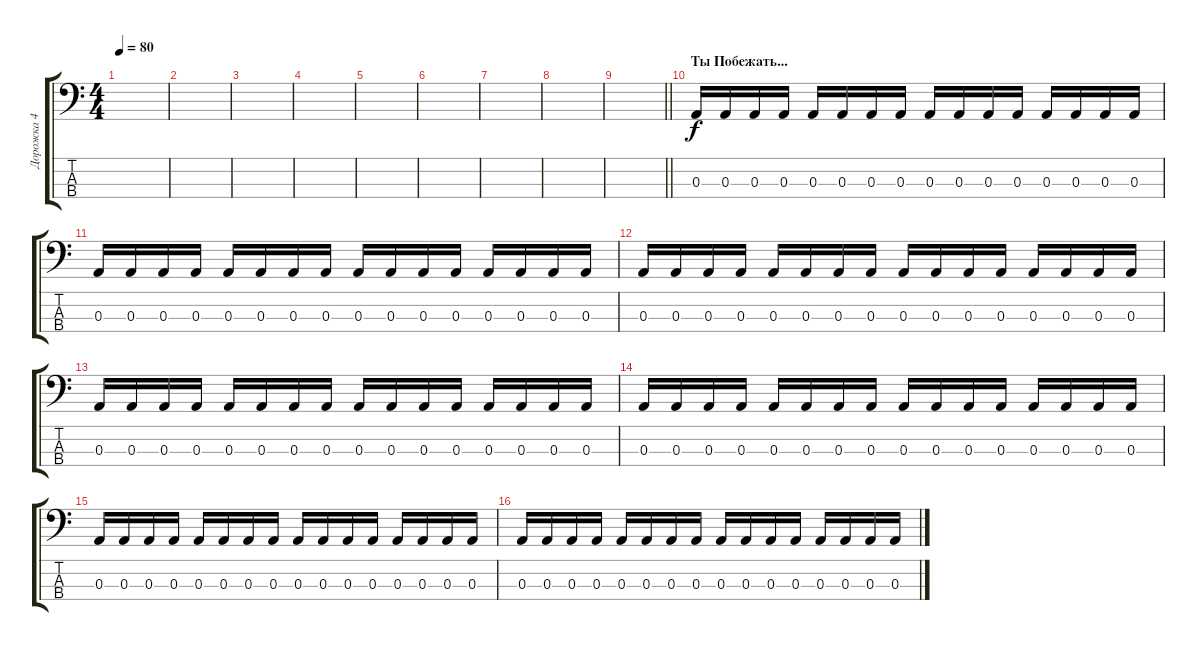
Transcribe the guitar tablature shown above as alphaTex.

\track ("Дорожка 4" "Дорожка 4") {instrument slapbass2}
\staff {score tabs}
\tuning (G2 D2 A1 D1) {hide}
\ts (4 4)
\tempo 80
\clef f4
\ks c
|
|
|
|
|
|
|
|
\barLineRight lightlight
|
\section ("" "Ты Побежать...")
0.3.16 0.3.16 0.3.16 0.3.16 0.3.16 0.3.16 0.3.16 0.3.16 0.3.16 0.3.16 0.3.16 0.3.16 0.3.16 0.3.16 0.3.16 0.3.16 |
0.3.16 0.3.16 0.3.16 0.3.16 0.3.16 0.3.16 0.3.16 0.3.16 0.3.16 0.3.16 0.3.16 0.3.16 0.3.16 0.3.16 0.3.16 0.3.16 |
0.3.16 0.3.16 0.3.16 0.3.16 0.3.16 0.3.16 0.3.16 0.3.16 0.3.16 0.3.16 0.3.16 0.3.16 0.3.16 0.3.16 0.3.16 0.3.16 |
0.3.16 0.3.16 0.3.16 0.3.16 0.3.16 0.3.16 0.3.16 0.3.16 0.3.16 0.3.16 0.3.16 0.3.16 0.3.16 0.3.16 0.3.16 0.3.16 |
0.3.16 0.3.16 0.3.16 0.3.16 0.3.16 0.3.16 0.3.16 0.3.16 0.3.16 0.3.16 0.3.16 0.3.16 0.3.16 0.3.16 0.3.16 0.3.16 |
0.3.16 0.3.16 0.3.16 0.3.16 0.3.16 0.3.16 0.3.16 0.3.16 0.3.16 0.3.16 0.3.16 0.3.16 0.3.16 0.3.16 0.3.16 0.3.16 |
0.3.16 0.3.16 0.3.16 0.3.16 0.3.16 0.3.16 0.3.16 0.3.16 0.3.16 0.3.16 0.3.16 0.3.16 0.3.16 0.3.16 0.3.16 0.3.16
